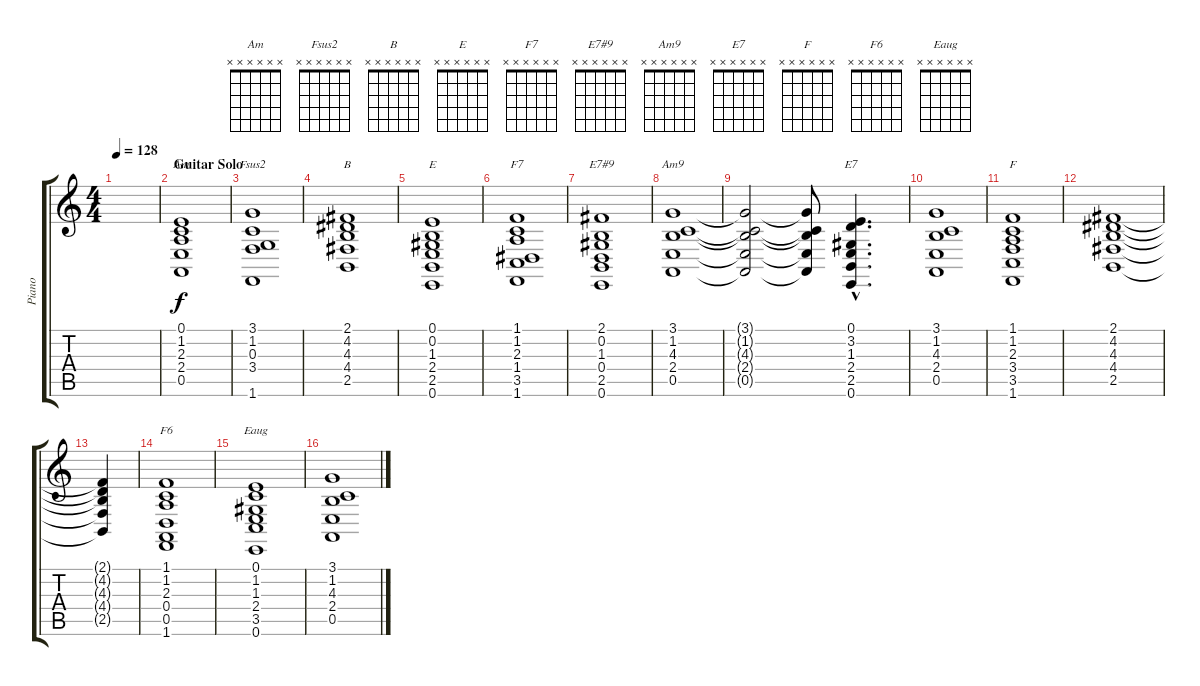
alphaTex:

\track ("Piano" "Piano") {instrument electricpiano1}
\staff {score tabs}
\tuning (E4 B3 G3 D3 A2 E2) {hide}
\chord ("Am" x x x x x x) {firstfret 0}
\chord ("Fsus2" x x x x x x) {firstfret 0}
\chord ("B" x x x x x x) {firstfret 0}
\chord ("E" x x x x x x) {firstfret 0}
\chord ("F7" x x x x x x) {firstfret 0}
\chord ("E7#9" x x x x x x) {firstfret 0}
\chord ("Am9" x x x x x x) {firstfret 0}
\chord ("E7" x x x x x x) {firstfret 0}
\chord ("F" x x x x x x) {firstfret 0}
\chord ("F6" x x x x x x) {firstfret 0}
\chord ("Eaug" x x x x x x) {firstfret 0}
\ts (4 4)
\tempo 128
\clef g2
\ks c
|
\section ("" "Guitar Solo")
(0.1 1.2 2.3 2.4 0.5).1{ch "Am"} |
(3.1 1.2 0.3 3.4 1.6).1{ch "Fsus2"} |
(2.1 4.2 4.3 4.4 2.5).1{ch "B"} |
(0.1 0.2 1.3 2.4 2.5 0.6).1{ch "E"} |
(1.1 1.2 2.3 1.4 3.5 1.6).1{ch "F7"} |
(2.1 0.2 1.3 0.4 2.5 0.6).1{ch "E7#9"} |
(3.1 1.2 4.3 2.4 0.5).1{ch "Am9"} |
(3.1{t} 1.2{t} 4.3{t} 2.4{t} 0.5{t}).2 (3.1{t} 1.2{t} 4.3{t} 2.4{t} 0.5{t}).8 (0.1{hac} 3.2{hac} 1.3{hac} 2.4{hac} 2.5{hac} 0.6{hac}).4{d ch "E7"} |
(3.1 1.2 4.3 2.4 0.5).1 |
(1.1 1.2 2.3 3.4 3.5 1.6).1{ch "F"} |
(2.1 4.2 4.3 4.4 2.5).1 |
(2.1{t} 4.2{t} 4.3{t} 4.4{t} 2.5{t}).4 |
(1.1 1.2 2.3 0.4 0.5 1.6).1{ch "F6"} |
(0.1 1.2 1.3 2.4 3.5 0.6).1{ch "Eaug"} |
(3.1 1.2 4.3 2.4 0.5).1
